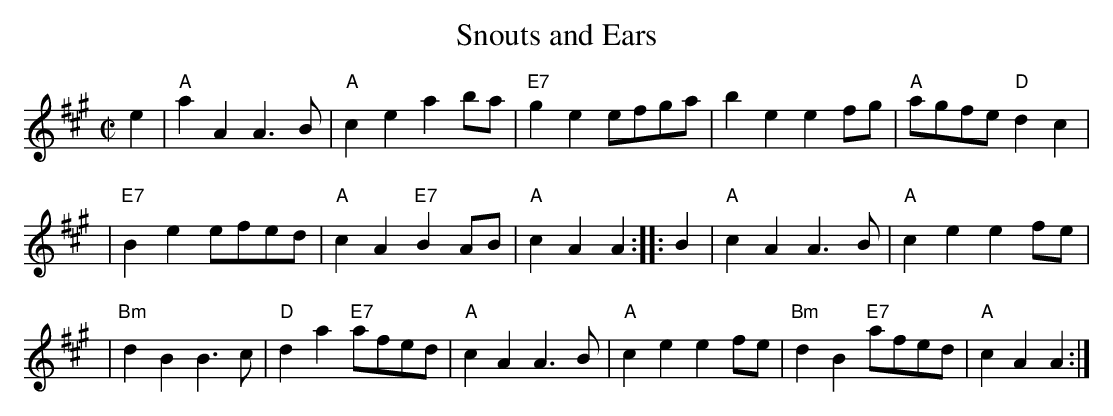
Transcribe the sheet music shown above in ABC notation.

X:1
T:Snouts and Ears
M: C|
L: 1/4
K:A
e | "A"aA A>B | "A"ce ab/a/ | "E7"ge e/f/g/a/ | be ef/g/ | "A"a/g/f/e/ "D"dc |
| "E7"Be e/f/e/d/ | "A"cA "E7"BA/B/ | "A"cA A :: B | "A"cA A>B | "A"ce ef/e/ |
| "Bm"dB B>c | "D"da "E7"a/f/e/d/ | "A"cA A>B | "A"ce ef/e/ | "Bm"dB "E7"a/f/e/d/ | "A"cA A :|
